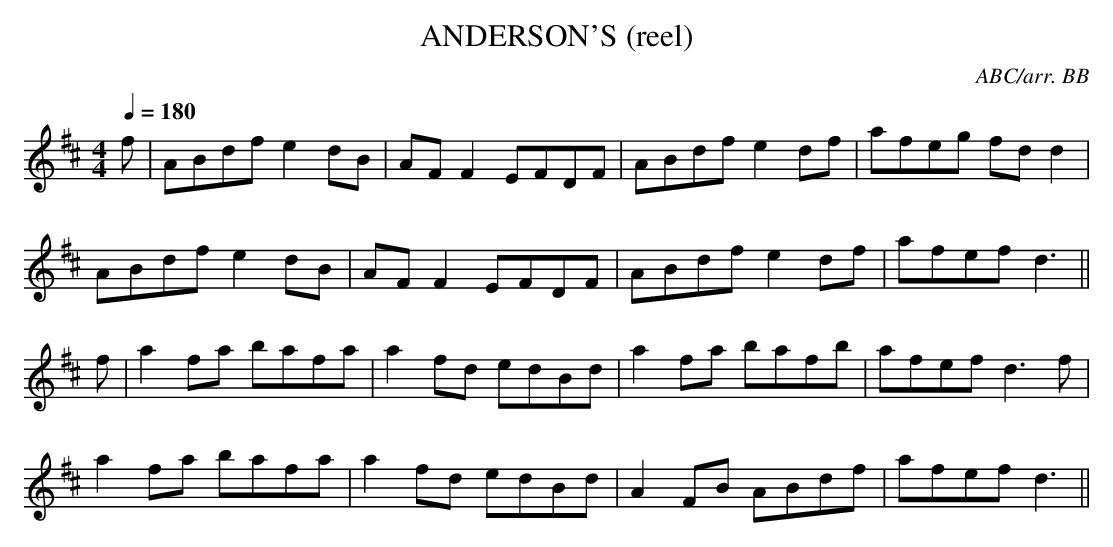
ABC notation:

X:1
T:ANDERSON'S (reel)
C:ABC/arr. BB
M:4/4
L:1/8
Q:1/4=180
K:D
f|ABdf e2dB|AFF2 EFDF|ABdf e2df|afeg fdd2|
ABdf e2dB|AFF2 EFDF|ABdf e2df|afef d3 ||
f|a2fa bafa|a2fd edBd|a2fa bafb|afef d3 f|
a2fa bafa|a2fd edBd|A2FB ABdf|afef d3 ||
